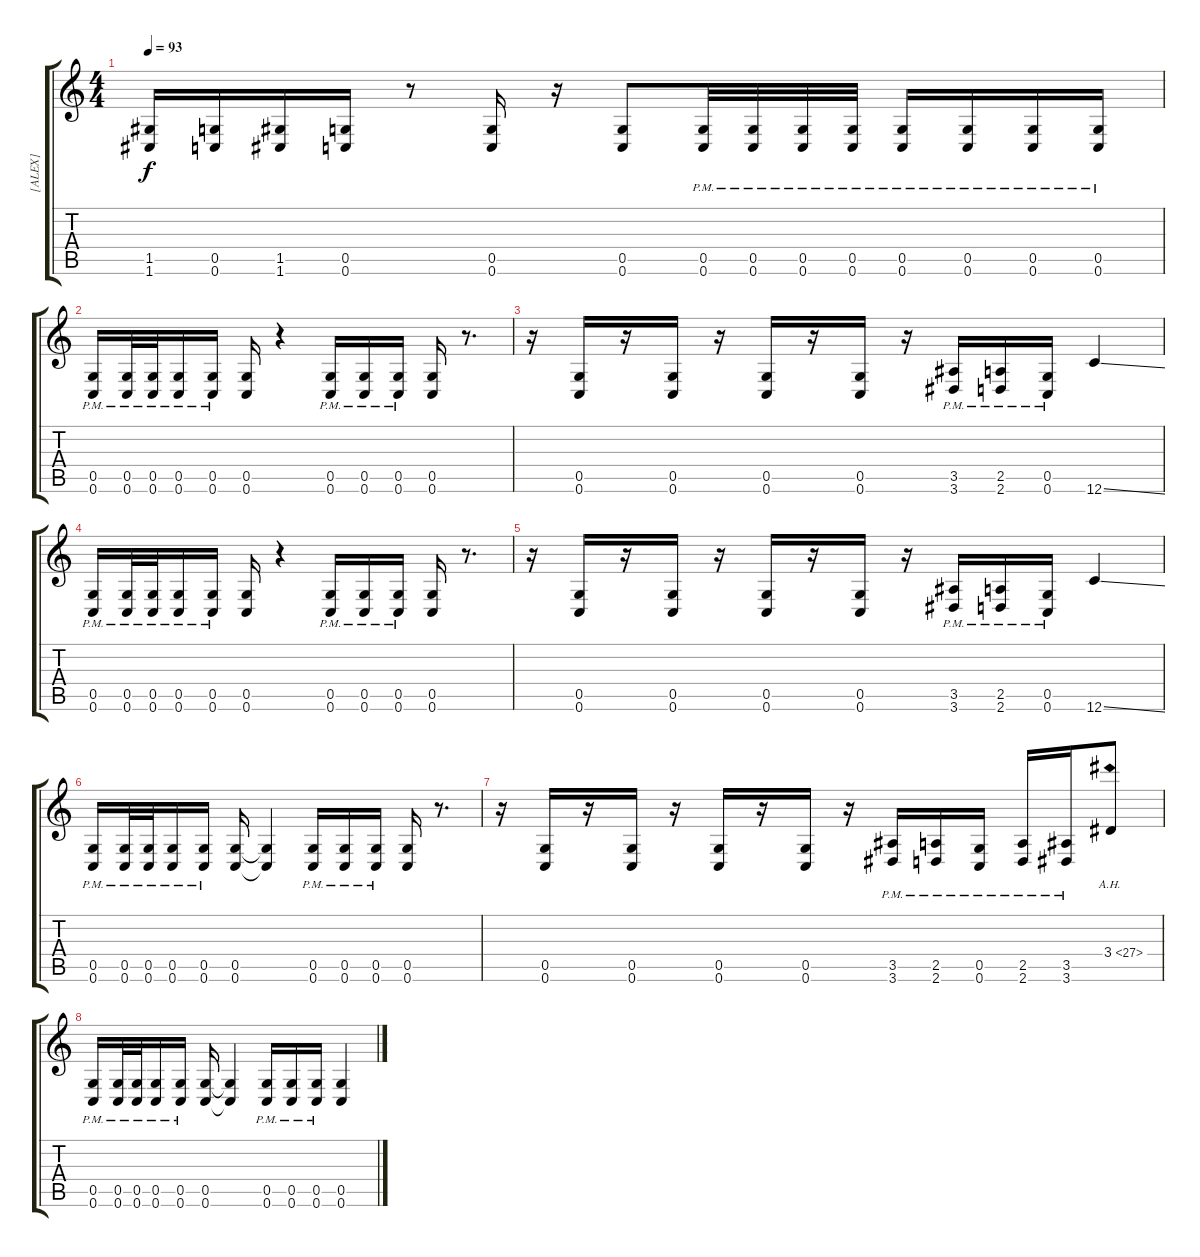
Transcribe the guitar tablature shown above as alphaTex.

\track ("[ALEX]" "[ALEX]") {instrument distortionguitar}
\staff {score tabs}
\tuning (D4 A3 F3 C3 G2 C2) {hide}
\ts (4 4)
\tempo 93
\clef g2
\ks c
(1.5 1.6).16{dy f} (0.5 0.6).16 (1.5 1.6).16 (0.5 0.6).16 r.8 (0.5 0.6).16 r.16 (0.5 0.6).8 (0.5{pm} 0.6{pm}).32 (0.5{pm} 0.6{pm}).32 (0.5{pm} 0.6{pm}).32 (0.5{pm} 0.6{pm}).32 (0.5{pm} 0.6{pm}).16 (0.5{pm} 0.6{pm}).16 (0.5{pm} 0.6{pm}).16 (0.5{pm} 0.6{pm}).16 |
(0.5{pm} 0.6{pm}).16 (0.5{pm} 0.6{pm}).32 (0.5{pm} 0.6{pm}).32 (0.5{pm} 0.6{pm}).16 (0.5{pm} 0.6{pm}).16 (0.5 0.6).16 r.4 (0.5{pm} 0.6{pm}).16 (0.5{pm} 0.6{pm}).16 (0.5{pm} 0.6{pm}).16 (0.5 0.6).16 r.8{d} |
r.16 (0.5 0.6).16 r.16 (0.5 0.6).16 r.16 (0.5 0.6).16 r.16 (0.5 0.6).16 r.16 (3.5{pm} 3.6{pm}).16 (2.5{pm} 2.6{pm}).16 (0.5{pm} 0.6{pm}).16 12.6{ss}.4 |
(0.5{pm} 0.6{pm}).16 (0.5{pm} 0.6{pm}).32 (0.5{pm} 0.6{pm}).32 (0.5{pm} 0.6{pm}).16 (0.5{pm} 0.6{pm}).16 (0.5 0.6).16 r.4 (0.5{pm} 0.6{pm}).16 (0.5{pm} 0.6{pm}).16 (0.5{pm} 0.6{pm}).16 (0.5 0.6).16 r.8{d} |
r.16 (0.5 0.6).16 r.16 (0.5 0.6).16 r.16 (0.5 0.6).16 r.16 (0.5 0.6).16 r.16 (3.5{pm} 3.6{pm}).16 (2.5{pm} 2.6{pm}).16 (0.5{pm} 0.6{pm}).16 12.6{ss}.4 |
(0.5{pm} 0.6{pm}).16 (0.5{pm} 0.6{pm}).32 (0.5{pm} 0.6{pm}).32 (0.5{pm} 0.6{pm}).16 (0.5{pm} 0.6{pm}).16 (0.5 0.6).16 (0.5{t} 0.6{t}).4 (0.5{pm} 0.6{pm}).16 (0.5{pm} 0.6{pm}).16 (0.5{pm} 0.6{pm}).16 (0.5 0.6).16 r.8{d} |
r.16 (0.5 0.6).16 r.16 (0.5 0.6).16 r.16 (0.5 0.6).16 r.16 (0.5 0.6).16 r.16 (3.5{pm} 3.6{pm}).16 (2.5{pm} 2.6{pm}).16 (0.5{pm} 0.6{pm}).16 (2.5{pm} 2.6{pm}).16 (3.5{pm} 3.6{pm}).16 3.4{ah 24}.8 |
(0.5{pm} 0.6{pm}).16 (0.5{pm} 0.6{pm}).32 (0.5{pm} 0.6{pm}).32 (0.5{pm} 0.6{pm}).16 (0.5{pm} 0.6{pm}).16 (0.5 0.6).16 (0.5{t} 0.6{t}).4 (0.5{pm} 0.6{pm}).16 (0.5{pm} 0.6{pm}).16 (0.5{pm} 0.6{pm}).16 (0.5 0.6).4
